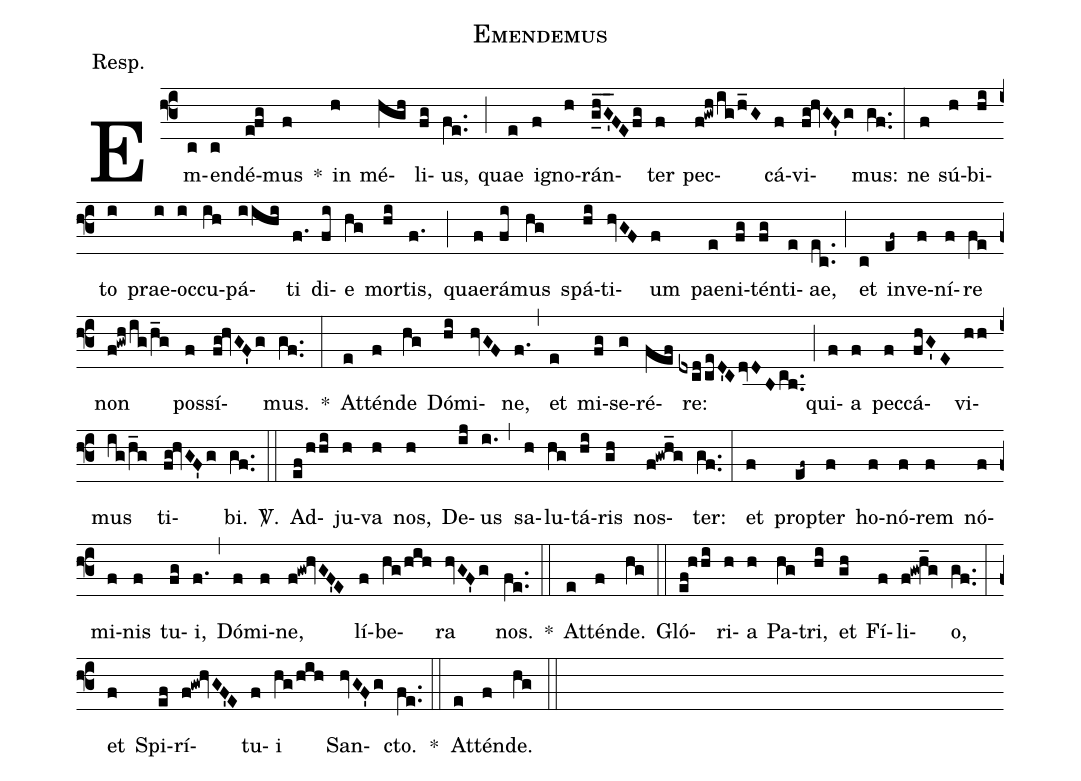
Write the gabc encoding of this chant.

name:Emendemus;
annotation:Resp.;
%%
(f3) Em(c)en(c)dé(e!fg)mus(f) *() in(h) mé(hgh)li(fg)us,(fe..) (;) quae(e) i(f)gno(h)rán(ghG'___FEfg)ter(f) pec(f!gwh/ig/h_G)cá(f)vi(fg!hvGF'g)mus:(gf..) (:) ne(f) sú(h)bi(hi)to(i) prae(i)oc(i)cu(ih)pá(iihi)ti(f.) di(fi)e(hg) mor(hi)tis,(f.) (;) quae(f)rá(fi)mus(hg) spá(hi)ti(hvGF)um(f) pae(e)ni(fg)tén(fg)ti(e)ae,(ec..) (;) et(c) in(ef~)ve(f)ní(f)re(fe) non(f!gwh/ig/h_g) pos(f)sí(fg!hvGF'g)mus.(gf..) *(:) At(e)tén(f)de(hg) Dó(hi)mi(hvGF)ne,(f.) (,) et(e) mi(fg)se(g)ré(fef)re:(dxcd/ceD'CdvDBcb..) (;) qui(f)a(f) pec(f)cá(fhG'E)vi(hh)mus(ig/h_g) ti(fg!hvGF'g)bi.(gf..) <sp>V/</sp>.(::) Ad(ef/hhi)ju(h)va(h) nos,(h) De(ij)us(i.) (,) sa(h)lu(hg)tá(hi)ris(gh) nos(f!gwh_g)ter:(gf..) (:) et(f) prop(ef~)ter(f) ho(f)nó(f)rem(f) nó(f)mi(f)nis(f) tu(fg)i,(f.) (,) Dó(f)mi(f)ne,(f!gw!hvGF'E) lí(f)be(hg/hih)ra(hvGF'g) nos.(fe..) *(::) At(e)tén(f)de.(hg) (::) Gló(ef!hhi)ri(h)a(h) Pa(hg)tri,(hi) et(gh) Fí(f)li(f!gw!h_g)o,(gf..) (:) et(f) Spi(ef)rí(f!gw!hvGF'E)tu(f)i(hg/hih) San(hvGF'g)cto.(fe..) *(::) At(e)tén(f)de.(hg) (::)
